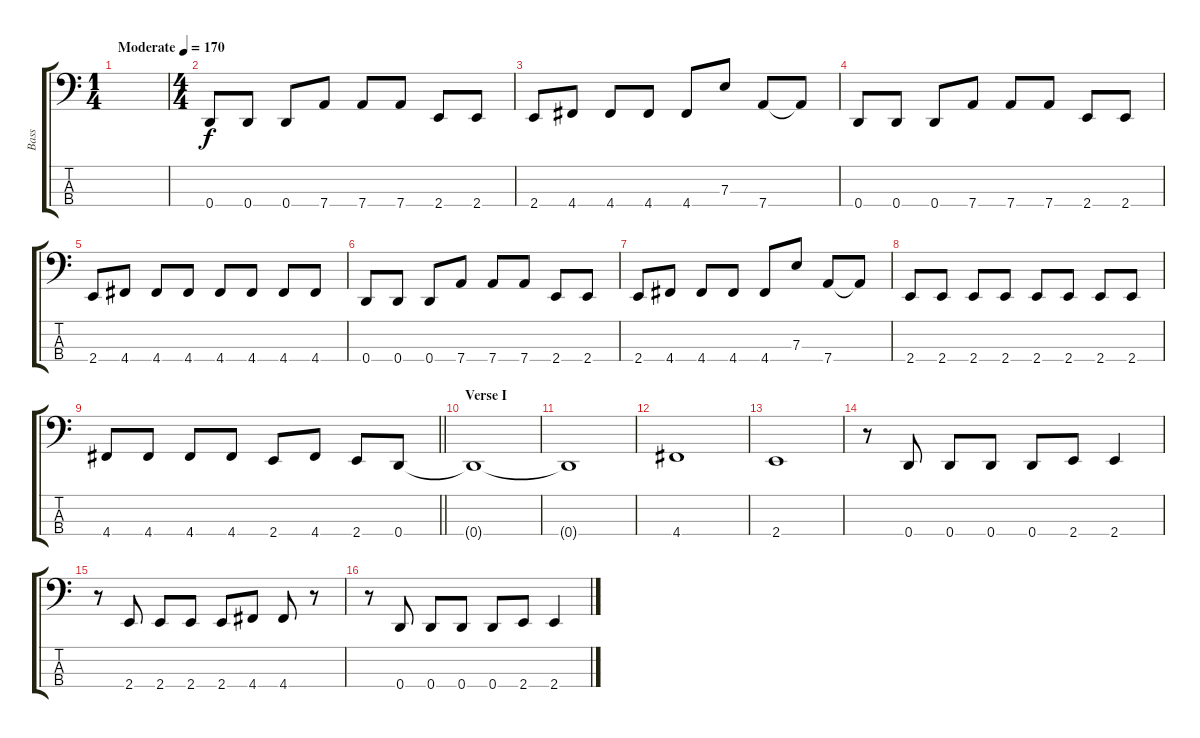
\track ("Bass" "Bass") {instrument electricbassfinger}
\staff {score tabs}
\tuning (G2 D2 A1 D1) {hide}
\ts (1 4)
\tempo (170 "Moderate")
\clef f4
\ks c
|
\ts (4 4)
0.4.8 0.4.8 0.4.8 7.4.8 7.4.8 7.4.8 2.4.8 2.4.8 |
2.4.8 4.4.8 4.4.8 4.4.8 4.4.8 7.3.8 7.4.8 7.4{t}.8 |
0.4.8 0.4.8 0.4.8 7.4.8 7.4.8 7.4.8 2.4.8 2.4.8 |
2.4.8 4.4.8 4.4.8 4.4.8 4.4.8 4.4.8 4.4.8 4.4.8 |
0.4.8 0.4.8 0.4.8 7.4.8 7.4.8 7.4.8 2.4.8 2.4.8 |
2.4.8 4.4.8 4.4.8 4.4.8 4.4.8 7.3.8 7.4.8 7.4{t}.8 |
2.4.8 2.4.8 2.4.8 2.4.8 2.4.8 2.4.8 2.4.8 2.4.8 |
\barLineRight lightlight
4.4.8 4.4.8 4.4.8 4.4.8 2.4.8 4.4.8 2.4.8 0.4.8 |
\section ("" "Verse I")
0.4{t}.1 |
0.4{t}.1 |
4.4.1 |
2.4.1 |
r.8 0.4.8 0.4.8 0.4.8 0.4.8 2.4.8 2.4.4 |
r.8 2.4.8 2.4.8 2.4.8 2.4.8 4.4.8 4.4.8 r.8 |
r.8 0.4.8 0.4.8 0.4.8 0.4.8 2.4.8 2.4.4
